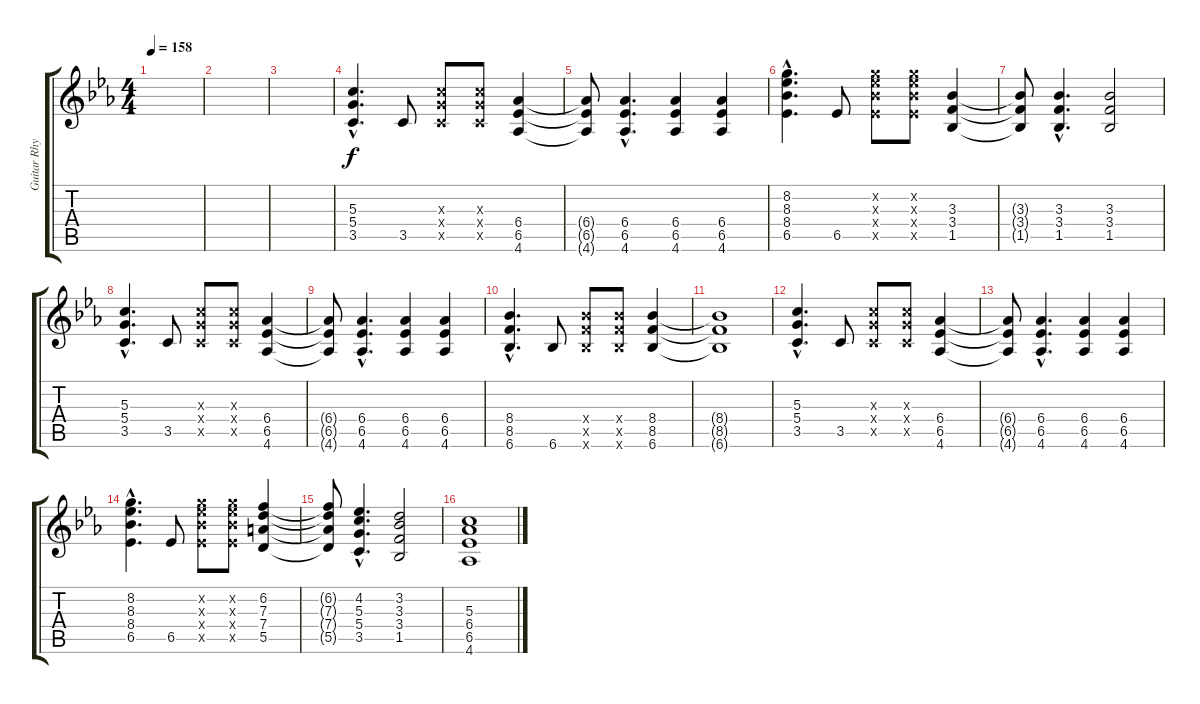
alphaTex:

\track ("Guitar Rhythm 2" "Guitar Rhy") {instrument distortionguitar}
\staff {score tabs}
\tuning (E4 B3 G3 D3 A2 E2) {hide}
\ts (4 4)
\tempo 158
\clef g2
\ks eb
|
|
|
(5.3{hac} 5.4{hac} 3.5{hac}).4{d} 3.5.8 (5.3{x} 5.4{x} 3.5{x}).8 (5.3{x} 5.4{x} 3.5{x}).8 (6.4 6.5 4.6).4 |
(6.4{t} 6.5{t} 4.6{t}).8 (6.4{hac} 6.5{hac} 4.6{hac}).4{d} (6.4 6.5 4.6).4 (6.4 6.5 4.6).4 |
(8.2{hac} 8.3{hac} 8.4{hac} 6.5{hac}).4{d} 6.5.8 (8.2{x} 8.3{x} 8.4{x} 6.5{x}).8 (8.2{x} 8.3{x} 8.4{x} 6.5{x}).8 (3.3 3.4 1.5).4 |
(3.3{t} 3.4{t} 1.5{t}).8 (3.3{hac} 3.4{hac} 1.5{hac}).4{d} (3.3 3.4 1.5).2 |
(5.3{hac} 5.4{hac} 3.5{hac}).4{d} 3.5.8 (5.3{x} 5.4{x} 3.5{x}).8 (5.3{x} 5.4{x} 3.5{x}).8 (6.4 6.5 4.6).4 |
(6.4{t} 6.5{t} 4.6{t}).8 (6.4{hac} 6.5{hac} 4.6{hac}).4{d} (6.4 6.5 4.6).4 (6.4 6.5 4.6).4 |
(8.4{hac} 8.5{hac} 6.6{hac}).4{d} 6.6.8 (8.4{x} 8.5{x} 6.6{x}).8 (8.4{x} 8.5{x} 6.6{x}).8 (8.4 8.5 6.6).4 |
(8.4{t} 8.5{t} 6.6{t}).1 |
(5.3{hac} 5.4{hac} 3.5{hac}).4{d} 3.5.8 (5.3{x} 5.4{x} 3.5{x}).8 (5.3{x} 5.4{x} 3.5{x}).8 (6.4 6.5 4.6).4 |
(6.4{t} 6.5{t} 4.6{t}).8 (6.4{hac} 6.5{hac} 4.6{hac}).4{d} (6.4 6.5 4.6).4 (6.4 6.5 4.6).4 |
(8.2{hac} 8.3{hac} 8.4{hac} 6.5{hac}).4{d} 6.5.8 (8.2{x} 8.3{x} 8.4{x} 6.5{x}).8 (8.2{x} 8.3{x} 8.4{x} 6.5{x}).8 (6.2 7.3 7.4 5.5).4 |
(6.2{t} 7.3{t} 7.4{t} 5.5{t}).8 (4.2{hac} 5.3{hac} 5.4{hac} 3.5{hac}).4{d} (3.2 3.3 3.4 1.5).2 |
(5.3 6.4 6.5 4.6).1
